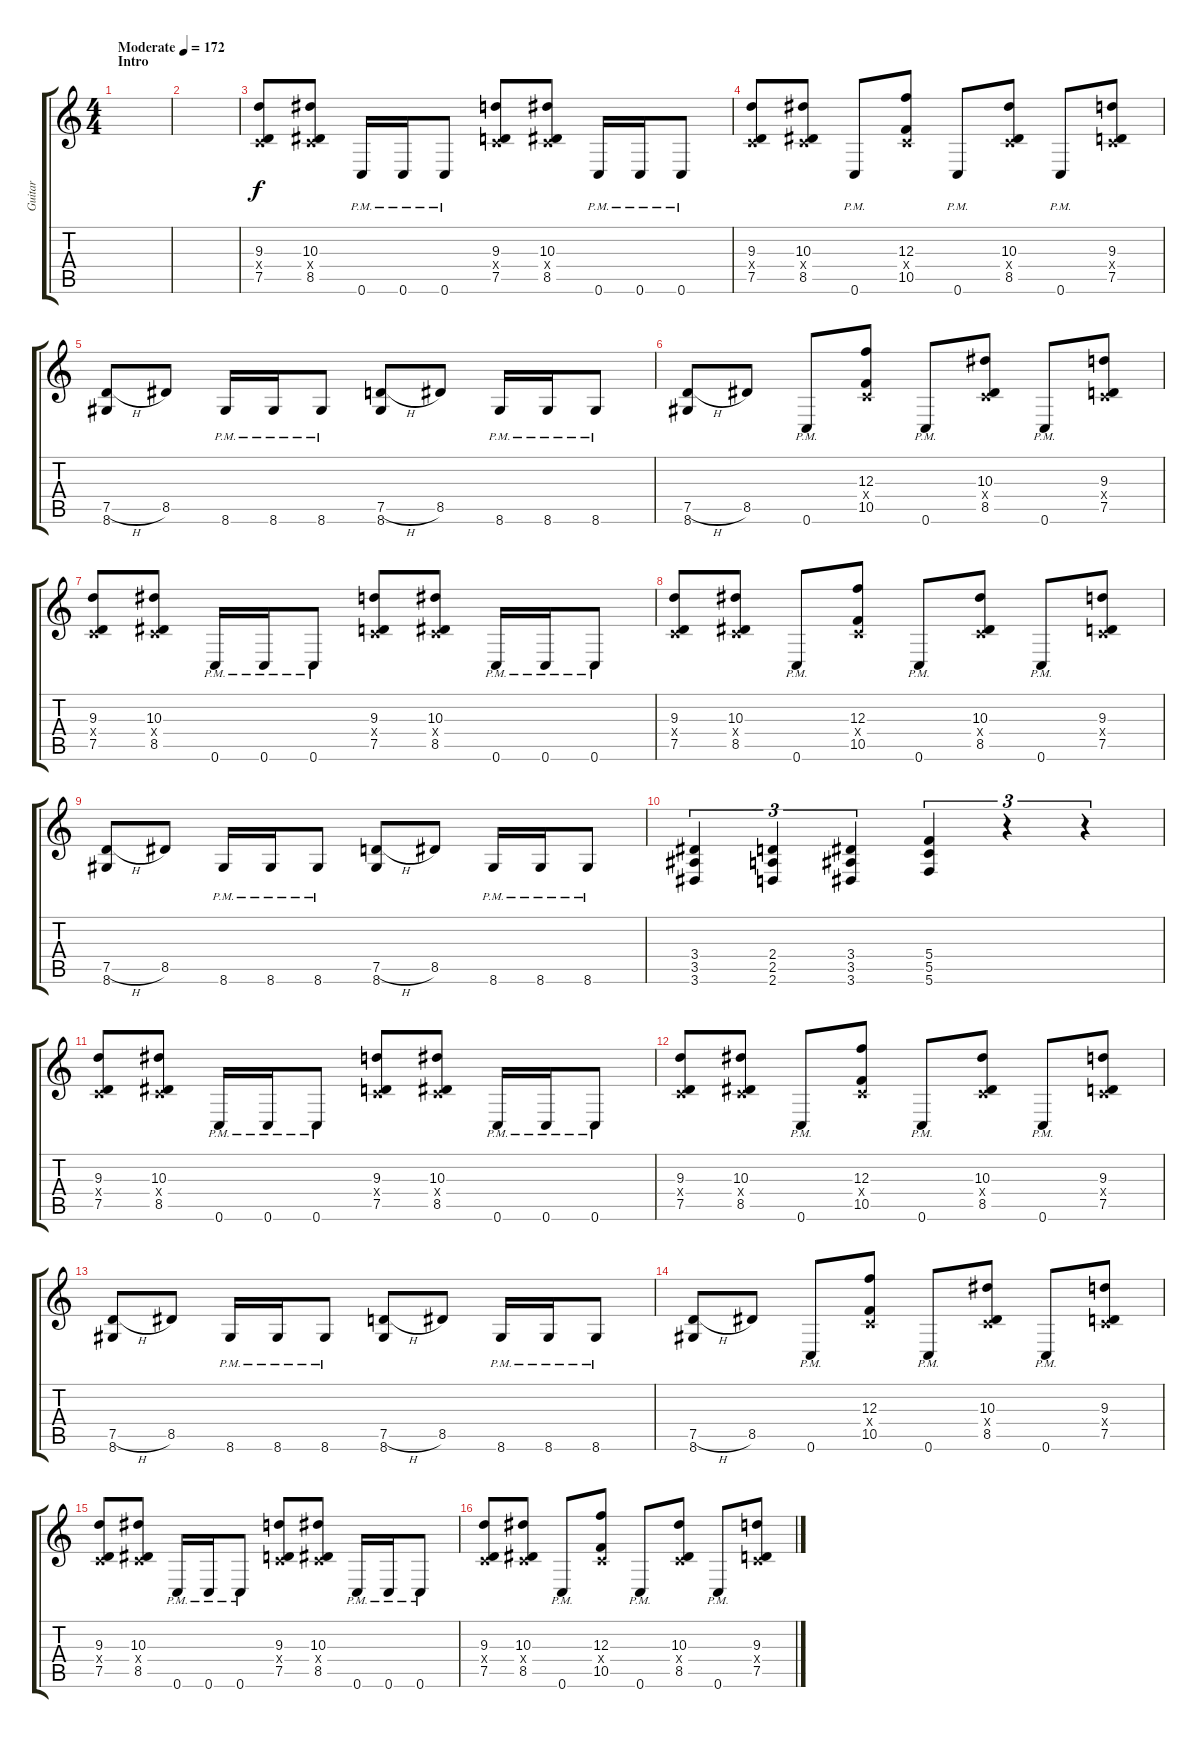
\track ("Guitar" "Guitar") {instrument distortionguitar}
\staff {score tabs}
\tuning (D4 A3 F3 C3 G2 C2) {hide}
\ts (4 4)
\section ("" "Intro")
\tempo (172 "Moderate")
\clef g2
\ks c
|
|
(9.3 0.4{x} 7.5).8 (10.3 0.4{x} 8.5).8 0.6{pm}.16 0.6{pm}.16 0.6{pm}.8 (9.3 0.4{x} 7.5).8 (10.3 0.4{x} 8.5).8 0.6{pm}.16 0.6{pm}.16 0.6{pm}.8 |
(9.3 0.4{x} 7.5).8 (10.3 0.4{x} 8.5).8 0.6{pm}.8 (12.3 0.4{x} 10.5).8 0.6{pm}.8 (10.3 0.4{x} 8.5).8 0.6{pm}.8 (9.3 0.4{x} 7.5).8 |
(7.5{h} 8.6).8 8.5.8 8.6{pm}.16 8.6{pm}.16 8.6{pm}.8 (7.5{h} 8.6).8 8.5.8 8.6{pm}.16 8.6{pm}.16 8.6{pm}.8 |
(7.5{h} 8.6).8 8.5.8 0.6{pm}.8 (12.3 0.4{x} 10.5).8 0.6{pm}.8 (10.3 0.4{x} 8.5).8 0.6{pm}.8 (9.3 0.4{x} 7.5).8 |
(9.3 0.4{x} 7.5).8 (10.3 0.4{x} 8.5).8 0.6{pm}.16 0.6{pm}.16 0.6{pm}.8 (9.3 0.4{x} 7.5).8 (10.3 0.4{x} 8.5).8 0.6{pm}.16 0.6{pm}.16 0.6{pm}.8 |
(9.3 0.4{x} 7.5).8 (10.3 0.4{x} 8.5).8 0.6{pm}.8 (12.3 0.4{x} 10.5).8 0.6{pm}.8 (10.3 0.4{x} 8.5).8 0.6{pm}.8 (9.3 0.4{x} 7.5).8 |
(7.5{h} 8.6).8 8.5.8 8.6{pm}.16 8.6{pm}.16 8.6{pm}.8 (7.5{h} 8.6).8 8.5.8 8.6{pm}.16 8.6{pm}.16 8.6{pm}.8 |
(3.4 3.5 3.6).4{tu (3 2)} (2.4 2.5 2.6).4{tu (3 2)} (3.4 3.5 3.6).4{tu (3 2)} (5.4 5.5 5.6).4{tu (3 2)} r.4{tu (3 2)} r.4{tu (3 2)} |
(9.3 0.4{x} 7.5).8 (10.3 0.4{x} 8.5).8 0.6{pm}.16 0.6{pm}.16 0.6{pm}.8 (9.3 0.4{x} 7.5).8 (10.3 0.4{x} 8.5).8 0.6{pm}.16 0.6{pm}.16 0.6{pm}.8 |
(9.3 0.4{x} 7.5).8 (10.3 0.4{x} 8.5).8 0.6{pm}.8 (12.3 0.4{x} 10.5).8 0.6{pm}.8 (10.3 0.4{x} 8.5).8 0.6{pm}.8 (9.3 0.4{x} 7.5).8 |
(7.5{h} 8.6).8 8.5.8 8.6{pm}.16 8.6{pm}.16 8.6{pm}.8 (7.5{h} 8.6).8 8.5.8 8.6{pm}.16 8.6{pm}.16 8.6{pm}.8 |
(7.5{h} 8.6).8 8.5.8 0.6{pm}.8 (12.3 0.4{x} 10.5).8 0.6{pm}.8 (10.3 0.4{x} 8.5).8 0.6{pm}.8 (9.3 0.4{x} 7.5).8 |
(9.3 0.4{x} 7.5).8 (10.3 0.4{x} 8.5).8 0.6{pm}.16 0.6{pm}.16 0.6{pm}.8 (9.3 0.4{x} 7.5).8 (10.3 0.4{x} 8.5).8 0.6{pm}.16 0.6{pm}.16 0.6{pm}.8 |
(9.3 0.4{x} 7.5).8 (10.3 0.4{x} 8.5).8 0.6{pm}.8 (12.3 0.4{x} 10.5).8 0.6{pm}.8 (10.3 0.4{x} 8.5).8 0.6{pm}.8 (9.3 0.4{x} 7.5).8
